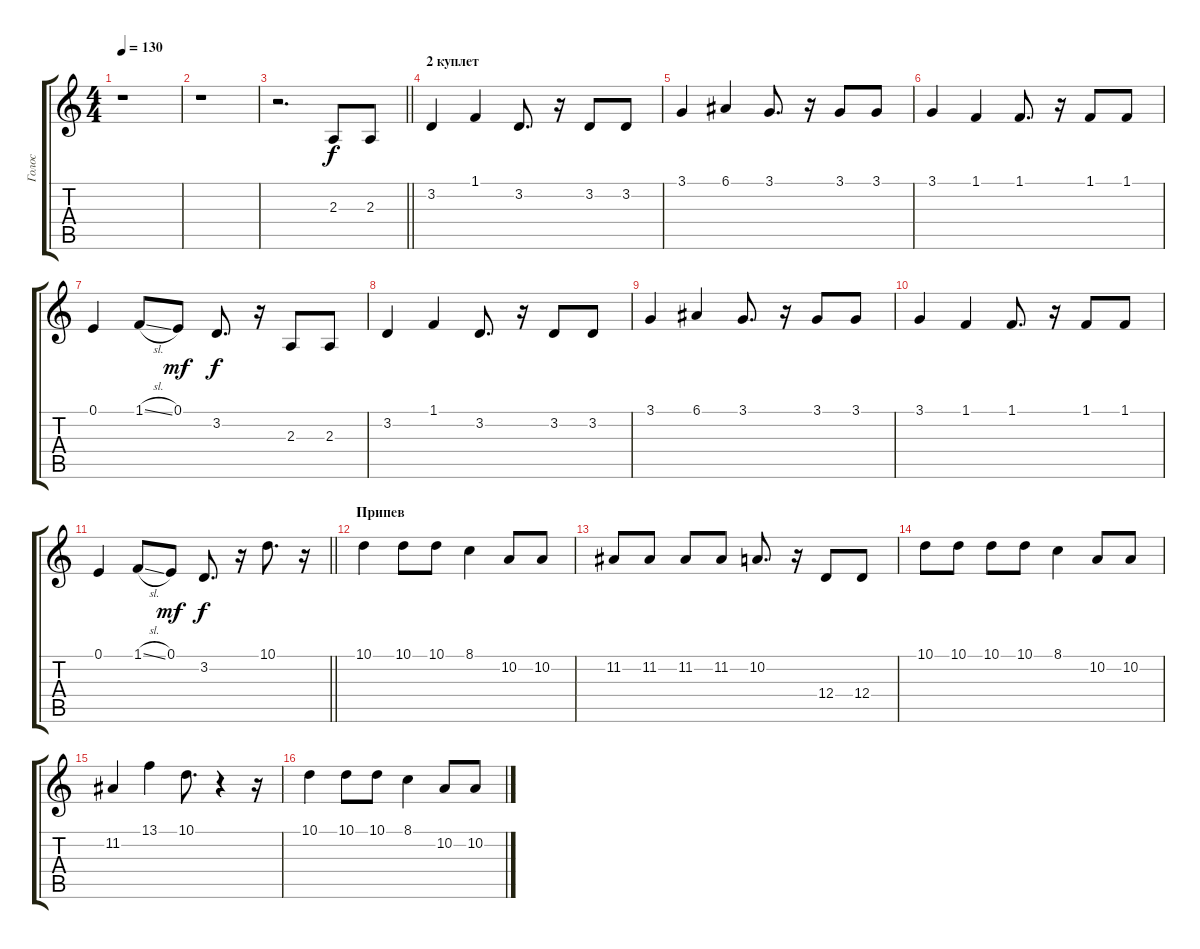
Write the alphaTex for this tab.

\track ("Голос" "Голос") {instrument clarinet}
\staff {score tabs}
\tuning (E4 B3 G3 D3 A2 E2) {hide}
\ts (4 4)
\tempo 130
\clef g2
\ks c
r.1{dy f} |
r.1 |
\barLineRight lightlight
r.2{d} 2.3.8 2.3.8 |
\section ("" "2 куплет")
3.2.4 1.1.4 3.2.8{d} r.16 3.2.8 3.2.8 |
3.1.4 6.1.4 3.1.8{d} r.16 3.1.8 3.1.8 |
3.1.4 1.1.4 1.1.8{d} r.16 1.1.8 1.1.8 |
0.1.4 1.1{sl}.8 0.1.8{dy mf} 3.2.8{d dy f} r.16 2.3.8 2.3.8 |
3.2.4 1.1.4 3.2.8{d} r.16 3.2.8 3.2.8 |
3.1.4 6.1.4 3.1.8{d} r.16 3.1.8 3.1.8 |
3.1.4 1.1.4 1.1.8{d} r.16 1.1.8 1.1.8 |
\barLineRight lightlight
0.1.4 1.1{sl}.8 0.1.8{dy mf} 3.2.8{d dy f} r.16 10.1.8{d} r.16 |
\section ("" "Припев")
10.1.4 10.1.8 10.1.8 8.1.4 10.2.8 10.2.8 |
11.2.8 11.2.8 11.2.8 11.2.8 10.2.8{d} r.16 12.4.8 12.4.8 |
10.1.8 10.1.8 10.1.8 10.1.8 8.1.4 10.2.8 10.2.8 |
11.2.4 13.1.4 10.1.8{d} r.4 r.16 |
10.1.4 10.1.8 10.1.8 8.1.4 10.2.8 10.2.8
